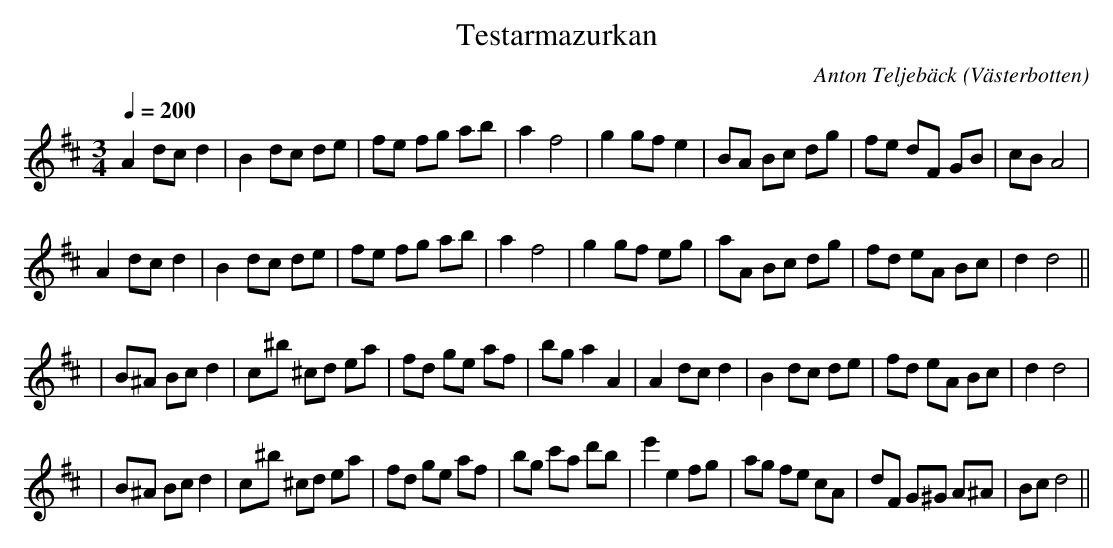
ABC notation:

X:1
T:Testarmazurkan
C:Anton Teljebäck
O:Västerbotten
Q: 1/4=200
M:3/4
L:1/8
K:D
A2 dc d2 | B2 dc de | fe fg ab | a2 f4 | g2 gf e2 | BA Bc dg | fe dF GB | cB A4 |
A2 dc d2 | B2 dc de | fe fg ab | a2 f4 | g2 gf eg | aA Bc dg | fd eA Bc | d2 d4 ||
| B^A Bc  d2 | c^b ^cd ea | fd ge af | bg a2 A2 | A2 dc d2 | B2 dc de | fd eA Bc | d2 d4 |
| B^A Bc  d2 | c^b ^cd ea | fd ge af | bg c'a d'b | e'2 e2 fg | ag fe cA | dF G^G A^A | Bc d4 ||
